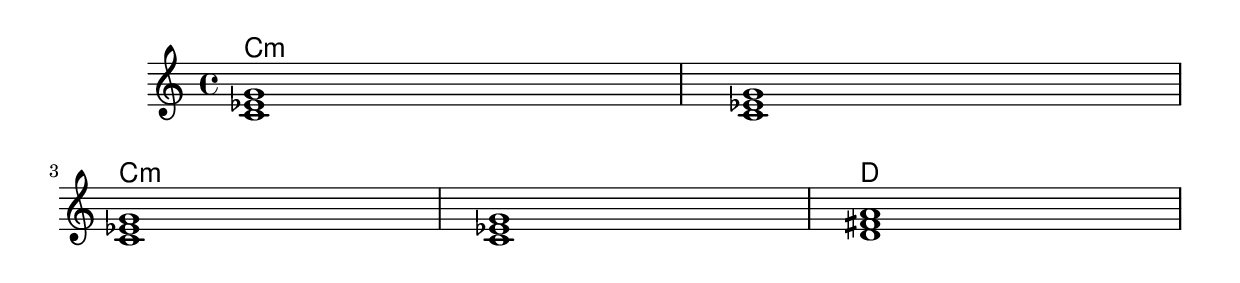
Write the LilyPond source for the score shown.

%% DO NOT EDIT this file manually; it is automatically
%% generated from LSR http://lsr.dsi.unimi.it
%% Make any changes in LSR itself, or in Documentation/snippets/new/ ,
%% and then run scripts/auxiliar/makelsr.py
%%
%% This file is in the public domain.
\version "2.14.0"

\header {
  lsrtags = "chords"

%% Translation of GIT committish: 70f5f30161f7b804a681cd080274bfcdc9f4fe8c
  texidoces = "
Se pueden imprimir los acordes exclusivamente al comienzo de las
líneas y cuando cambia el acorde.

"
  doctitlees = "Imprimir los acordes cuando se produce un cambio"


%% Translation of GIT committish: 0a868be38a775ecb1ef935b079000cebbc64de40
  texidocde = "
Akkordsymbole können so eingestellt werden, dass sie nur zu Beginn der Zeile
und bei Akkordwechseln angezeigt werden.

"
  doctitlede = "Akkordsymbole bei Wechsel anzeigen"

  texidoc = "
Chord names can be displayed only at the start of lines and when the
chord changes.

"
  doctitle = "Showing chords at changes"
} % begin verbatim

harmonies = \chordmode {
  c1:m c:m \break c:m c:m d
}
<<
  \new ChordNames {
    \set chordChanges = ##t
    \harmonies
  }
  \new Staff {
    \relative c' { \harmonies }
  }
>>

